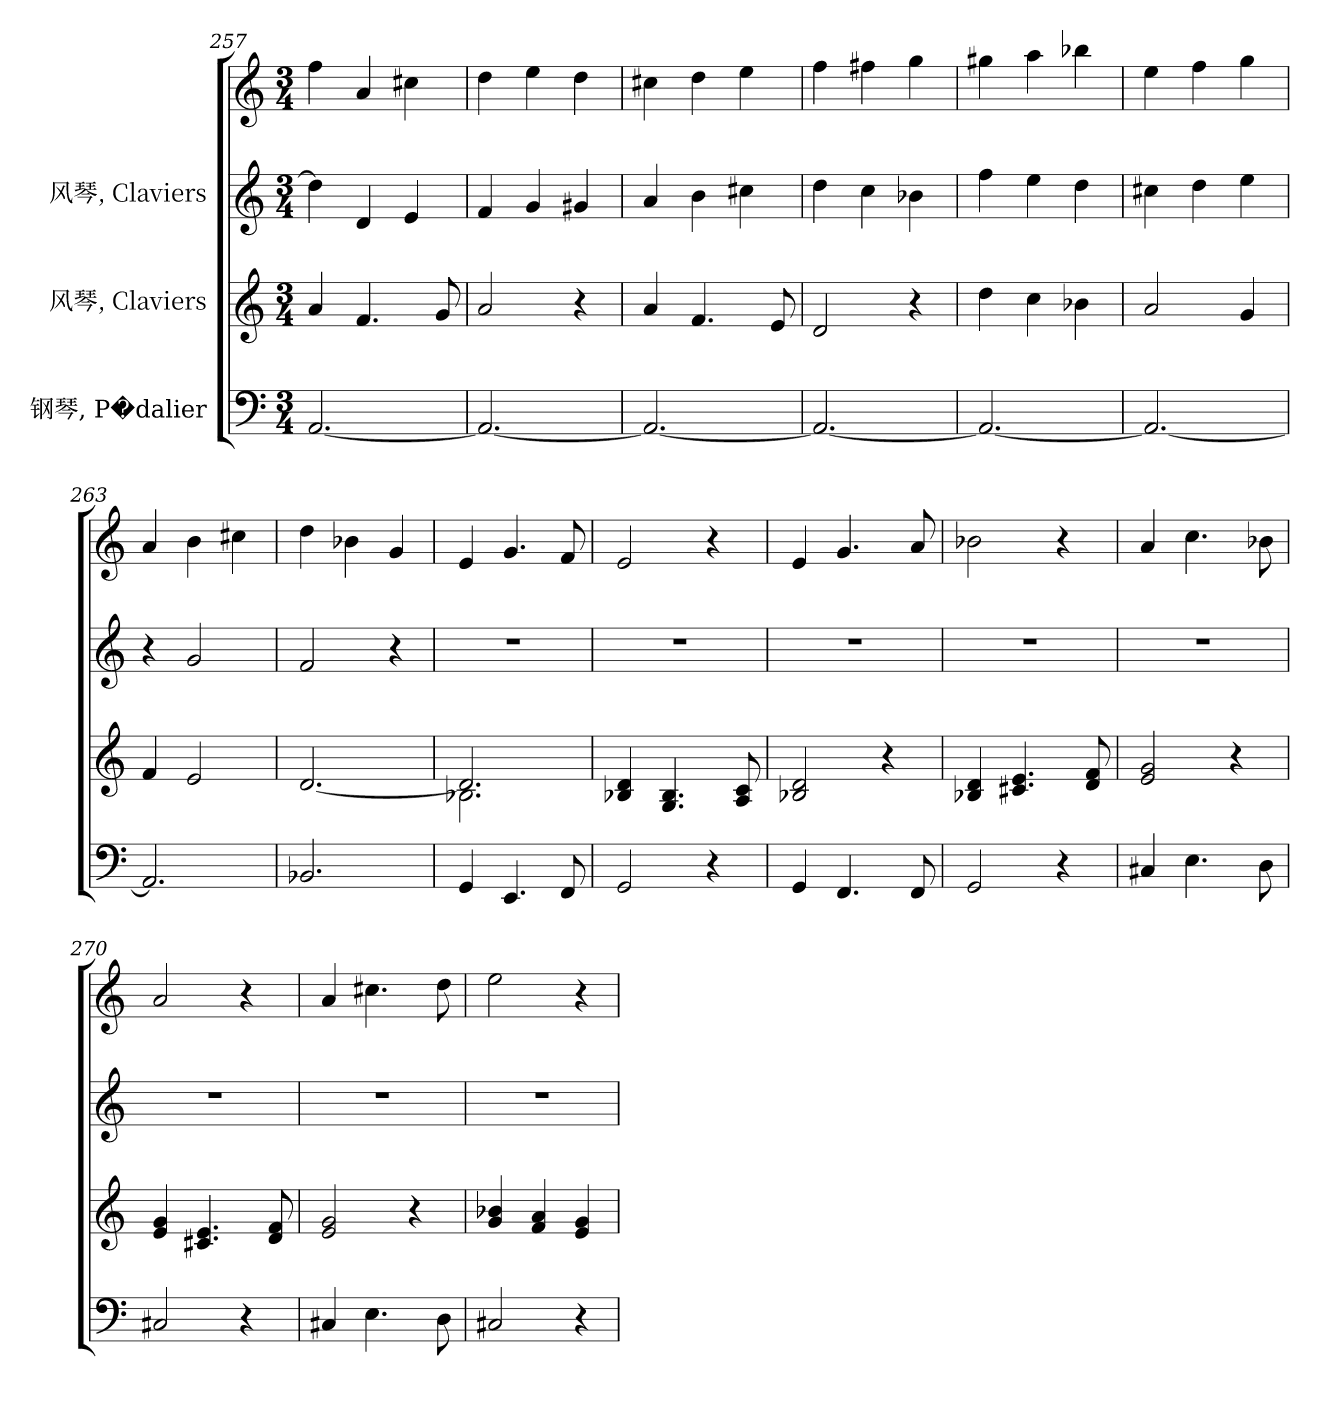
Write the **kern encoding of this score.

**kern	**kern	**kern	**kern
*part3	*part2	*part1	*part1
*staff4	*staff3	*staff2	*staff1
*I"钢琴, P�dalier	*I"风琴, Claviers	*I"风琴, Claviers	*
*clefF4	*clefG2	*clefG2	*clefG2
*k[]	*k[]	*k[]	*k[]
*M3/4	*M3/4	*M3/4	*M3/4
=257	=257	=257	=257
[2.AA/	4a/	4dd\]	4ff\
.	4.f/	4d/	4a/
.	.	4e/	4cc#X\
.	8g/	.	.
=258	=258	=258	=258
2.AA/_	2a/	4f/	4dd\
.	.	4g/	4ee\
.	4r	4g#X/	4dd\
!!LO:PB:g=z
=259	=259	=259	=259
2.AA/_	4a/	4a/	4cc#X\
.	4.f/	4b\	4dd\
.	.	4cc#X\	4ee\
.	8e/	.	.
=260	=260	=260	=260
2.AA/_	2d/	4dd\	4ff\
.	.	4cc\	4ff#X\
.	4r	4b-X\	4gg\
=261	=261	=261	=261
2.AA/_	4dd\	4ff\	4gg#X\
.	4cc\	4ee\	4aa\
.	4b-X\	4dd\	4bb-X\
=262	=262	=262	=262
2.AA/_	2a/	4cc#X\	4ee\
.	.	4dd\	4ff\
.	4g/	4ee\	4gg\
=263	=263	=263	=263
2.AA/]	4f/	4r	4a/
.	2e/	2g/	4b\
.	.	.	4cc#X\
=264	=264	=264	=264
2.BB-X/	[2.d/	2f/	4dd\
.	.	.	4b-X\
.	.	4r	4g/
=265	=265	=265	=265
*	*^	*	*
4GG/	2.d/]	2.B-X\	2.r	4e/
4.EE/	.	.	.	4.g/
8FF/	.	.	.	8f/
*	*v	*v	*	*
=266	=266	=266	=266
2GG/	4B-X/ 4d/	2.r	2e/
.	4.G/ 4.B-/	.	.
4r	.	.	4r
.	8A/ 8c/	.	.
!!LO:LB:g=z
=267	=267	=267	=267
4GG/	2B-X/ 2d/	2.r	4e/
4.FF/	.	.	4.g/
.	4r	.	.
8FF/	.	.	8a/
=268	=268	=268	=268
2GG/	4B-X/ 4d/	2.r	2b-X\
.	4.c#X/ 4.e/	.	.
4r	.	.	4r
.	8d/ 8f/	.	.
=269	=269	=269	=269
4C#X/	2e/ 2g/	2.r	4a/
4.E\	.	.	4.cc\
.	4r	.	.
8D\	.	.	8b-X\
=270	=270	=270	=270
2C#X/	4e/ 4g/	2.r	2a/
.	4.c#X/ 4.e/	.	.
4r	.	.	4r
.	8d/ 8f/	.	.
=271	=271	=271	=271
4C#X/	2e/ 2g/	2.r	4a/
4.E\	.	.	4.cc#X\
.	4r	.	.
8D\	.	.	8dd\
=272	=272	=272	=272
2C#X/	4g/ 4b-X/	2.r	2ee\
.	4f/ 4a/	.	.
4r	4e/ 4g/	.	4r
=	=	=	=
*-	*-	*-	*-
